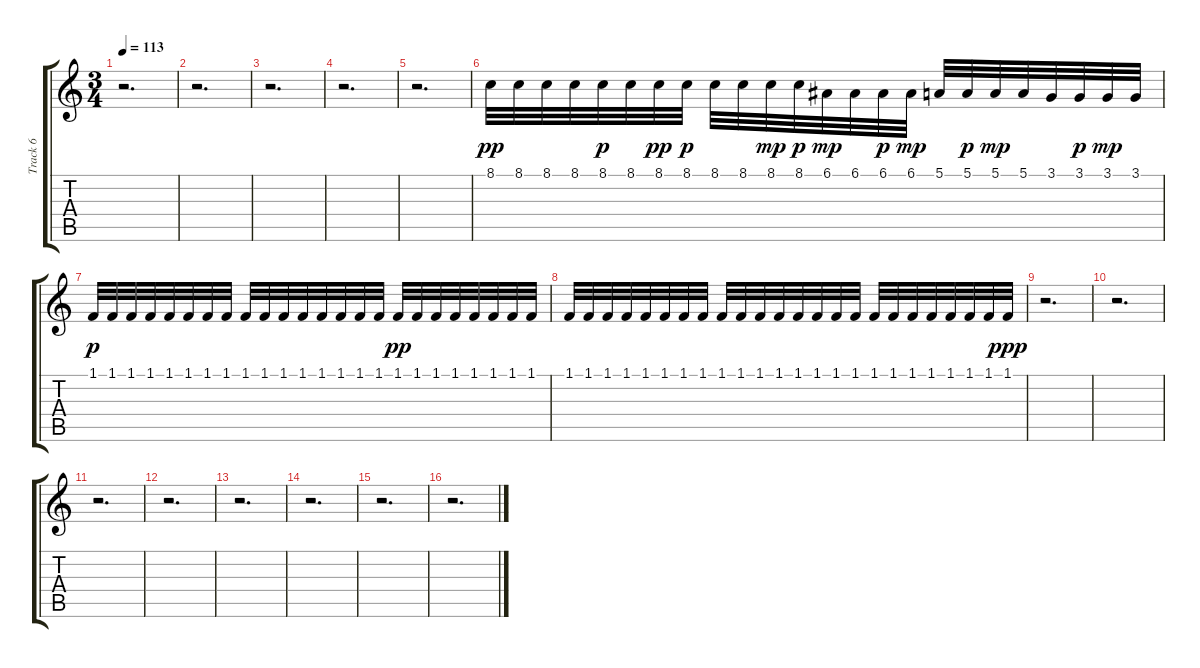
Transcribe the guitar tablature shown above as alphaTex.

\track ("Track 6" "Track 6") {instrument fx4atmosphere}
\staff {score tabs}
\tuning (E4 B3 G3 D3 A2 E2) {hide}
\ts (3 4)
\tempo 113
\clef g2
\ks c
r.2{d dy mf} |
r.2{d} |
r.2{d} |
r.2{d} |
r.2{d} |
8.1.32{dy pp} 8.1.32 8.1.32 8.1.32 8.1.32{dy p} 8.1.32 8.1.32{dy pp} 8.1.32{dy p} 8.1.32 8.1.32 8.1.32{dy mp} 8.1.32{dy p} 6.1.32{dy mp} 6.1.32 6.1.32{dy p} 6.1.32{dy mp} 5.1.32 5.1.32{dy p} 5.1.32{dy mp} 5.1.32 3.1.32 3.1.32{dy p} 3.1.32{dy mp} 3.1.32 |
1.1.32{dy p} 1.1.32 1.1.32 1.1.32 1.1.32 1.1.32 1.1.32 1.1.32 1.1.32 1.1.32 1.1.32 1.1.32 1.1.32 1.1.32 1.1.32 1.1.32 1.1.32{dy pp} 1.1.32 1.1.32 1.1.32 1.1.32 1.1.32 1.1.32 1.1.32 |
1.1.32 1.1.32 1.1.32 1.1.32 1.1.32 1.1.32 1.1.32 1.1.32 1.1.32 1.1.32 1.1.32 1.1.32 1.1.32 1.1.32 1.1.32 1.1.32 1.1.32 1.1.32 1.1.32 1.1.32 1.1.32 1.1.32 1.1.32 1.1.32{dy ppp} |
r.2{d} |
r.2{d} |
r.2{d} |
r.2{d} |
r.2{d} |
r.2{d} |
r.2{d} |
r.2{d}
